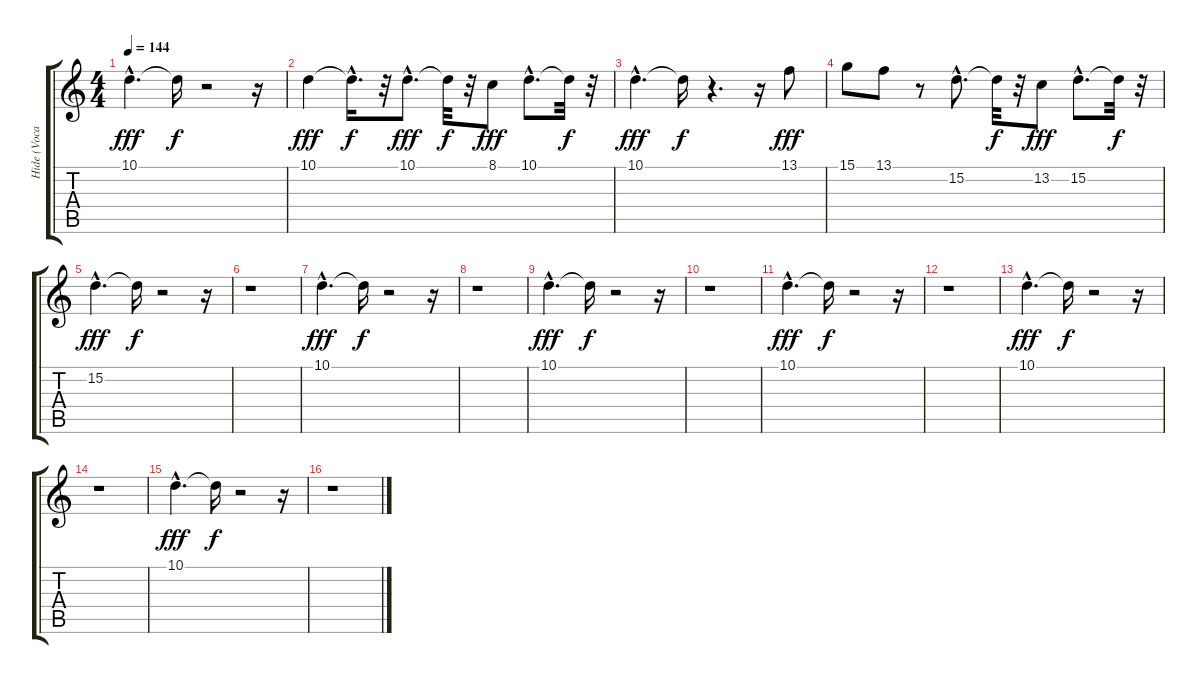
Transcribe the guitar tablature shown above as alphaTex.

\track ("Hide (Vocals)" "Hide (Voca") {instrument englishhorn}
\staff {score tabs}
\tuning (E4 B3 G3 D3 A2 E2) {hide}
\ts (4 4)
\tempo 144
\clef g2
\ks c
10.1{hac}.4{d dy fff} 10.1{t}.16{dy f} r.2 r.16 |
10.1.4{dy fff} 10.1{hac t}.16{d dy f} r.32 10.1{hac}.8{d dy fff} 10.1{t}.32{dy f} r.32 8.1.8{dy fff} 10.1{hac}.8{d} 10.1{t}.32{dy f} r.32 |
10.1{hac}.4{d dy fff} 10.1{t}.16{dy f} r.4{d} r.16 13.1.8{dy fff} |
15.1.8 13.1.8 r.8 15.2{hac}.8{d} 15.2{t}.32{dy f} r.32 13.2.8{dy fff} 15.2{hac}.8{d} 15.2{t}.32{dy f} r.32 |
15.2{hac}.4{d dy fff} 15.2{t}.16{dy f} r.2 r.16 |
r.1 |
10.1{hac}.4{d dy fff} 10.1{t}.16{dy f} r.2 r.16 |
r.1 |
10.1{hac}.4{d dy fff} 10.1{t}.16{dy f} r.2 r.16 |
r.1 |
10.1{hac}.4{d dy fff} 10.1{t}.16{dy f} r.2 r.16 |
r.1 |
10.1{hac}.4{d dy fff} 10.1{t}.16{dy f} r.2 r.16 |
r.1 |
10.1{hac}.4{d dy fff} 10.1{t}.16{dy f} r.2 r.16 |
r.1
